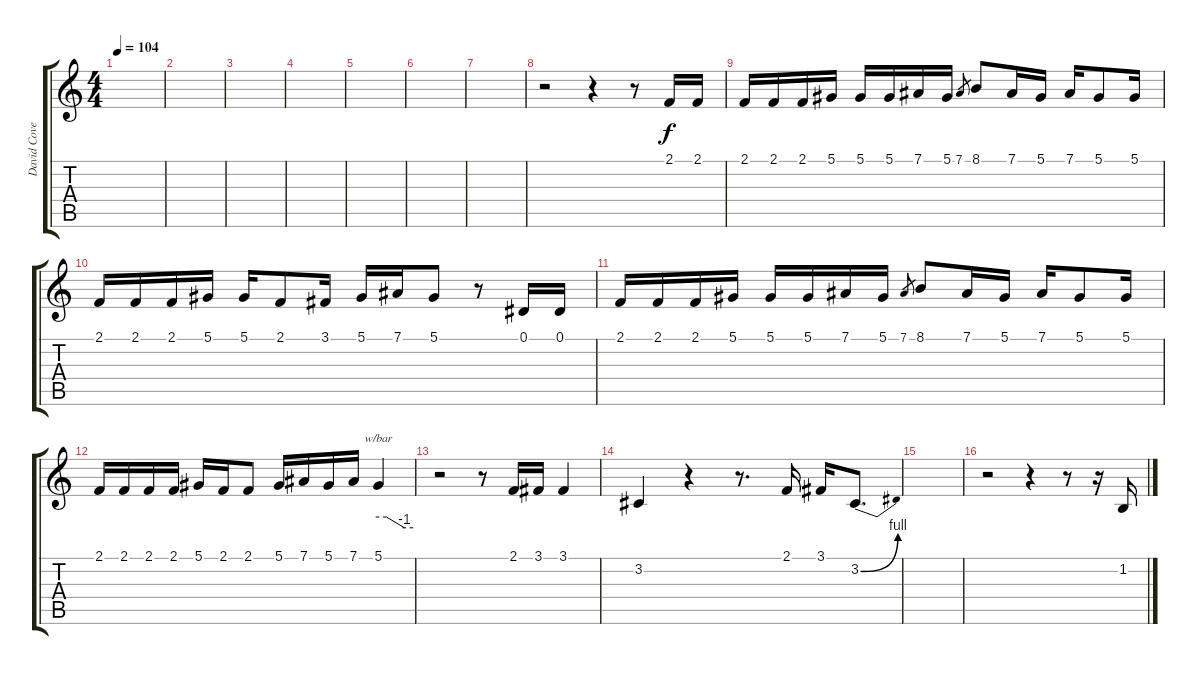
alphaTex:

\track ("David Coverdale" "David Cove") {instrument lead2sawtooth}
\staff {score tabs}
\tuning (Eb4 Bb3 Gb3 Db3 Ab2 Eb2) {hide}
\ts (4 4)
\tempo 104
\clef g2
\ks c
|
|
|
|
|
|
|
r.2 r.4 r.8 2.1.16{dy f} 2.1.16 |
2.1.16 2.1.16 2.1.16 5.1.16 5.1.16 5.1.16 7.1.16 5.1.16 7.1.8{gr} 8.1.8 7.1.16 5.1.16 7.1.16 5.1.8 5.1.16 |
2.1.16 2.1.16 2.1.16 5.1.16 5.1.16 2.1.8 3.1.16 5.1.16 7.1.16 5.1.8 r.8 0.1.16 0.1.16 |
2.1.16 2.1.16 2.1.16 5.1.16 5.1.16 5.1.16 7.1.16 5.1.16 7.1.8{gr} 8.1.8 7.1.16 5.1.16 7.1.16 5.1.8 5.1.16 |
2.1.16 2.1.16 2.1.16 2.1.16 5.1.16 2.1.16 2.1.8 5.1.16 7.1.16 5.1.16 7.1.16 5.1.4{tbe (custom default 0 0 14 0 45 -4 60 -4)} |
r.2 r.8 2.1.16 3.1.16 3.1.4 |
3.2.4 r.4 r.8{d} 2.1.16 3.1.16 3.2{be (bend 0 0 60 4)}.8{d} |
|
r.2 r.4 r.8 r.16 1.2.16
